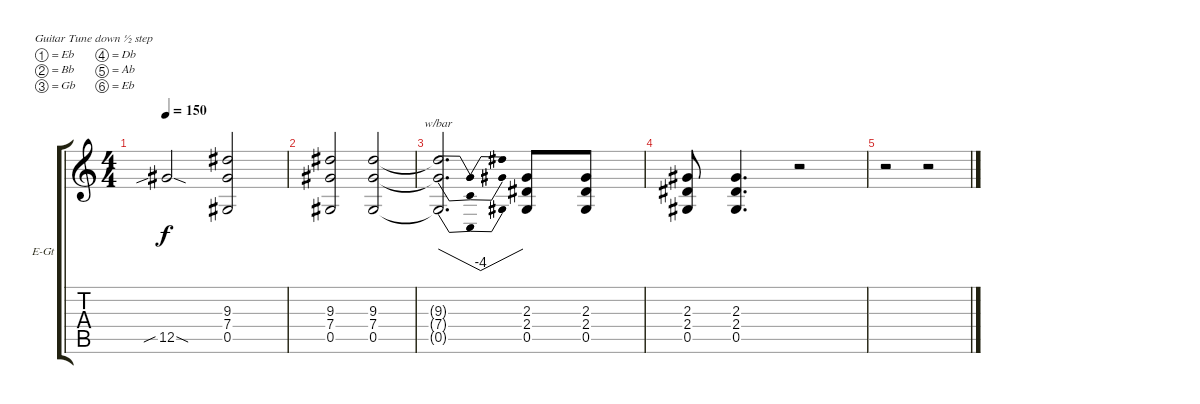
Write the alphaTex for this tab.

\bracketExtendMode groupsimilarinstruments
\firstSystemTrackNameOrientation horizontal
\otherSystemsTrackNameOrientation horizontal
\track ("Gitár 1 (Yngwie Malmsteen)" "E-Gt") {instrument distortionguitar}
\staff {score tabs}
\tuning (Eb4 Bb3 Gb3 Db3 Ab2 Eb2)
\ts (4 4)
\tempo 150
\clef g2
\ks c
12.5{sib sod}.2{dy f} (9.3 7.4 0.5).2 |
(9.3 7.4 0.5).2 (9.3 7.4 0.5).2 |
(9.3{t} 7.4{t} 0.5{t}).2{d tbe (dip default 0 0 30 -16 60 0)} (2.3 2.4 0.5).8 (2.3 2.4 0.5).8 |
(2.3 2.4 0.5).8 (2.3 2.4 0.5).4{d} r.2 |
r.2 r.2
